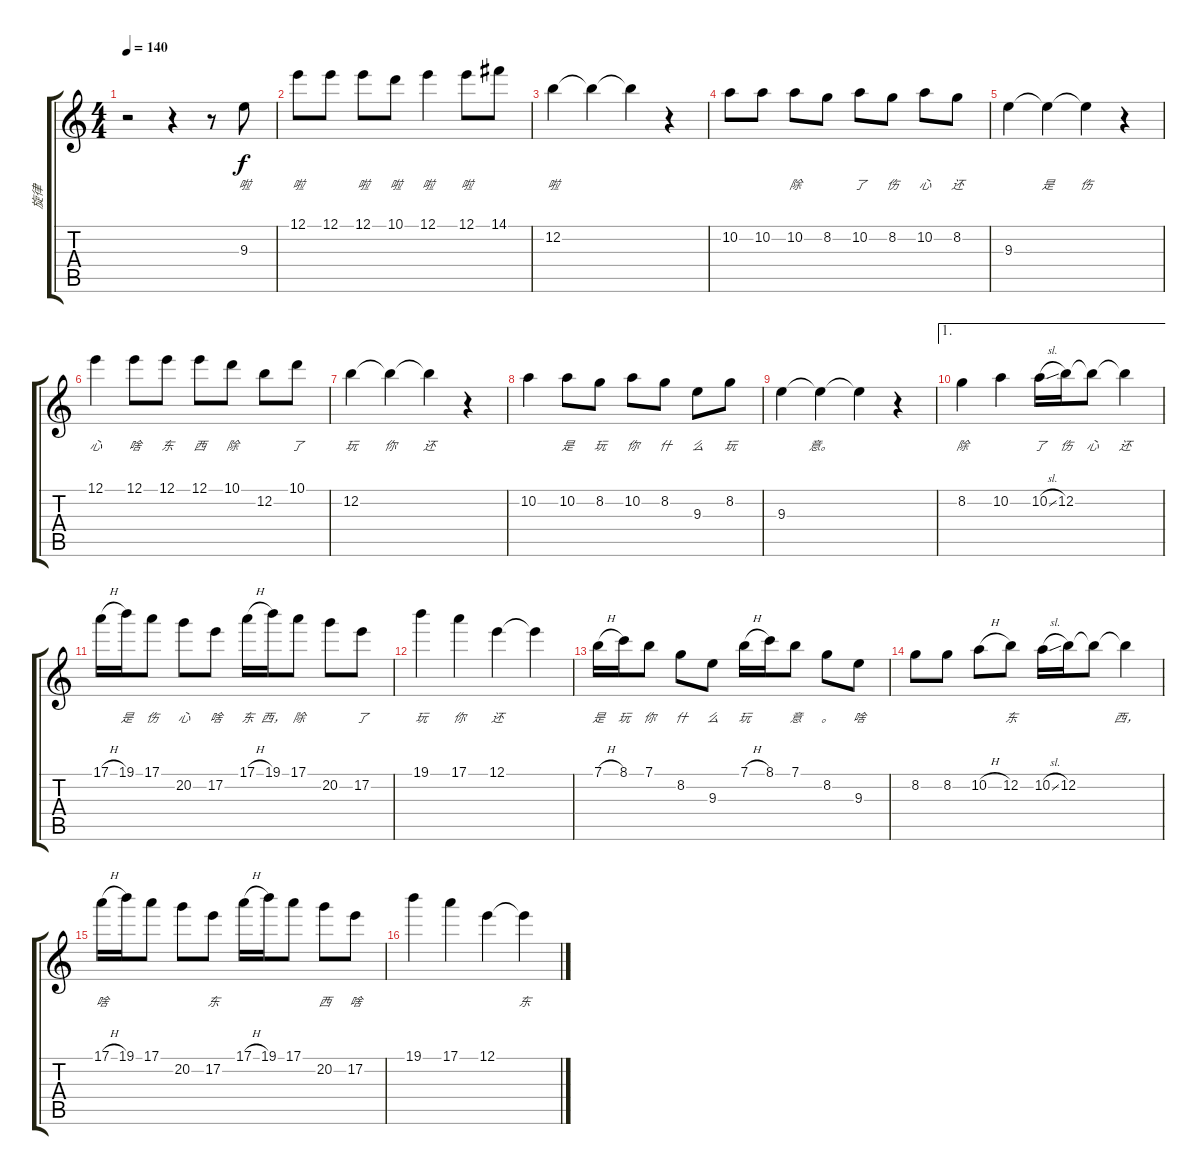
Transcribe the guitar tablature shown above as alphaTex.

\track ("旋律" "旋律") {instrument acousticguitarsteel}
\staff {score tabs}
\tuning (E4 B3 G3 D3 A2 E2) {hide}
\ts (4 4)
\tempo 140
\clef g2
\ks c
r.2{dy f} r.4 r.8 9.3.8{lyrics (0 "啦") lyrics (1 "") lyrics (2 "") lyrics (3 "") lyrics (4 "")} |
12.1.8{lyrics (0 "啦") lyrics (1 "") lyrics (2 "") lyrics (3 "") lyrics (4 "")} 12.1.8{lyrics (0 "") lyrics (1 "") lyrics (2 "") lyrics (3 "") lyrics (4 "")} 12.1.8{lyrics (0 "啦") lyrics (1 "") lyrics (2 "") lyrics (3 "") lyrics (4 "")} 10.1.8{lyrics (0 "啦") lyrics (1 "") lyrics (2 "") lyrics (3 "") lyrics (4 "")} 12.1.4{lyrics (0 "啦") lyrics (1 "") lyrics (2 "") lyrics (3 "") lyrics (4 "")} 12.1.8{lyrics (0 "啦") lyrics (1 "") lyrics (2 "") lyrics (3 "") lyrics (4 "")} 14.1.8{lyrics (0 "") lyrics (1 "") lyrics (2 "") lyrics (3 "") lyrics (4 "")} |
12.2.4{lyrics (0 "啦") lyrics (1 "") lyrics (2 "") lyrics (3 "") lyrics (4 "")} 12.2{t}.4{lyrics (0 "") lyrics (1 "") lyrics (2 "") lyrics (3 "") lyrics (4 "")} 12.2{t}.4{lyrics (0 "") lyrics (1 "") lyrics (2 "") lyrics (3 "") lyrics (4 "")} r.4 |
10.2.8{lyrics (0 "") lyrics (1 "") lyrics (2 "") lyrics (3 "") lyrics (4 "")} 10.2.8{lyrics (0 "") lyrics (1 "") lyrics (2 "") lyrics (3 "") lyrics (4 "")} 10.2.8{lyrics (0 "除") lyrics (1 "") lyrics (2 "") lyrics (3 "") lyrics (4 "")} 8.2.8{lyrics (0 "") lyrics (1 "") lyrics (2 "") lyrics (3 "") lyrics (4 "")} 10.2.8{lyrics (0 "了") lyrics (1 "") lyrics (2 "") lyrics (3 "") lyrics (4 "")} 8.2.8{lyrics (0 "伤") lyrics (1 "") lyrics (2 "") lyrics (3 "") lyrics (4 "")} 10.2.8{lyrics (0 "心") lyrics (1 "") lyrics (2 "") lyrics (3 "") lyrics (4 "")} 8.2.8{lyrics (0 "还") lyrics (1 "") lyrics (2 "") lyrics (3 "") lyrics (4 "")} |
9.3.4{lyrics (0 "") lyrics (1 "") lyrics (2 "") lyrics (3 "") lyrics (4 "")} 9.3{t}.4{lyrics (0 "是") lyrics (1 "") lyrics (2 "") lyrics (3 "") lyrics (4 "")} 9.3{t}.4{lyrics (0 "伤") lyrics (1 "") lyrics (2 "") lyrics (3 "") lyrics (4 "")} r.4 |
12.1.4{lyrics (0 "心") lyrics (1 "") lyrics (2 "") lyrics (3 "") lyrics (4 "")} 12.1.8{lyrics (0 "啥") lyrics (1 "") lyrics (2 "") lyrics (3 "") lyrics (4 "")} 12.1.8{lyrics (0 "东") lyrics (1 "") lyrics (2 "") lyrics (3 "") lyrics (4 "")} 12.1.8{lyrics (0 "西") lyrics (1 "") lyrics (2 "") lyrics (3 "") lyrics (4 "")} 10.1.8{lyrics (0 "除") lyrics (1 "") lyrics (2 "") lyrics (3 "") lyrics (4 "")} 12.2.8{lyrics (0 "") lyrics (1 "") lyrics (2 "") lyrics (3 "") lyrics (4 "")} 10.1.8{lyrics (0 "了") lyrics (1 "") lyrics (2 "") lyrics (3 "") lyrics (4 "")} |
12.2.4{lyrics (0 "玩") lyrics (1 "") lyrics (2 "") lyrics (3 "") lyrics (4 "")} 12.2{t}.4{lyrics (0 "你") lyrics (1 "") lyrics (2 "") lyrics (3 "") lyrics (4 "")} 12.2{t}.4{lyrics (0 "还") lyrics (1 "") lyrics (2 "") lyrics (3 "") lyrics (4 "")} r.4 |
10.2.4{lyrics (0 "") lyrics (1 "") lyrics (2 "") lyrics (3 "") lyrics (4 "")} 10.2.8{lyrics (0 "是") lyrics (1 "") lyrics (2 "") lyrics (3 "") lyrics (4 "")} 8.2.8{lyrics (0 "玩") lyrics (1 "") lyrics (2 "") lyrics (3 "") lyrics (4 "")} 10.2.8{lyrics (0 "你") lyrics (1 "") lyrics (2 "") lyrics (3 "") lyrics (4 "")} 8.2.8{lyrics (0 "什") lyrics (1 "") lyrics (2 "") lyrics (3 "") lyrics (4 "")} 9.3.8{lyrics (0 "么") lyrics (1 "") lyrics (2 "") lyrics (3 "") lyrics (4 "")} 8.2.8{lyrics (0 "玩") lyrics (1 "") lyrics (2 "") lyrics (3 "") lyrics (4 "")} |
9.3.4{lyrics (0 "") lyrics (1 "") lyrics (2 "") lyrics (3 "") lyrics (4 "")} 9.3{t}.4{lyrics (0 "意。") lyrics (1 "") lyrics (2 "") lyrics (3 "") lyrics (4 "")} 9.3{t}.4{lyrics (0 "") lyrics (1 "") lyrics (2 "") lyrics (3 "") lyrics (4 "")} r.4 |
\ae 1
8.2.4{lyrics (0 "除") lyrics (1 "") lyrics (2 "") lyrics (3 "") lyrics (4 "")} 10.2.4{lyrics (0 "") lyrics (1 "") lyrics (2 "") lyrics (3 "") lyrics (4 "")} 10.2{sl}.16{lyrics (0 "了") lyrics (1 "") lyrics (2 "") lyrics (3 "") lyrics (4 "")} 12.2.16{lyrics (0 "伤") lyrics (1 "") lyrics (2 "") lyrics (3 "") lyrics (4 "")} 12.2{t}.8{lyrics (0 "心") lyrics (1 "") lyrics (2 "") lyrics (3 "") lyrics (4 "")} 12.2{t}.4{lyrics (0 "还") lyrics (1 "") lyrics (2 "") lyrics (3 "") lyrics (4 "")} |
17.1{h}.16{lyrics (0 "") lyrics (1 "") lyrics (2 "") lyrics (3 "") lyrics (4 "")} 19.1.16{lyrics (0 "是") lyrics (1 "") lyrics (2 "") lyrics (3 "") lyrics (4 "")} 17.1.8{lyrics (0 "伤") lyrics (1 "") lyrics (2 "") lyrics (3 "") lyrics (4 "")} 20.2.8{lyrics (0 "心") lyrics (1 "") lyrics (2 "") lyrics (3 "") lyrics (4 "")} 17.2.8{lyrics (0 "啥") lyrics (1 "") lyrics (2 "") lyrics (3 "") lyrics (4 "")} 17.1{h}.16{lyrics (0 "东") lyrics (1 "") lyrics (2 "") lyrics (3 "") lyrics (4 "")} 19.1.16{lyrics (0 "西，") lyrics (1 "") lyrics (2 "") lyrics (3 "") lyrics (4 "")} 17.1.8{lyrics (0 "除") lyrics (1 "") lyrics (2 "") lyrics (3 "") lyrics (4 "")} 20.2.8{lyrics (0 "") lyrics (1 "") lyrics (2 "") lyrics (3 "") lyrics (4 "")} 17.2.8{lyrics (0 "了") lyrics (1 "") lyrics (2 "") lyrics (3 "") lyrics (4 "")} |
19.1.4{lyrics (0 "玩") lyrics (1 "") lyrics (2 "") lyrics (3 "") lyrics (4 "")} 17.1.4{lyrics (0 "你") lyrics (1 "") lyrics (2 "") lyrics (3 "") lyrics (4 "")} 12.1.4{lyrics (0 "还") lyrics (1 "") lyrics (2 "") lyrics (3 "") lyrics (4 "")} 12.1{t}.4{lyrics (0 "") lyrics (1 "") lyrics (2 "") lyrics (3 "") lyrics (4 "")} |
7.1{h}.16{lyrics (0 "是") lyrics (1 "") lyrics (2 "") lyrics (3 "") lyrics (4 "")} 8.1.16{lyrics (0 "玩") lyrics (1 "") lyrics (2 "") lyrics (3 "") lyrics (4 "")} 7.1.8{lyrics (0 "你") lyrics (1 "") lyrics (2 "") lyrics (3 "") lyrics (4 "")} 8.2.8{lyrics (0 "什") lyrics (1 "") lyrics (2 "") lyrics (3 "") lyrics (4 "")} 9.3.8{lyrics (0 "么") lyrics (1 "") lyrics (2 "") lyrics (3 "") lyrics (4 "")} 7.1{h}.16{lyrics (0 "玩") lyrics (1 "") lyrics (2 "") lyrics (3 "") lyrics (4 "")} 8.1.16{lyrics (0 "") lyrics (1 "") lyrics (2 "") lyrics (3 "") lyrics (4 "")} 7.1.8{lyrics (0 "意") lyrics (1 "") lyrics (2 "") lyrics (3 "") lyrics (4 "")} 8.2.8{lyrics (0 "。") lyrics (1 "") lyrics (2 "") lyrics (3 "") lyrics (4 "")} 9.3.8{lyrics (0 "啥") lyrics (1 "") lyrics (2 "") lyrics (3 "") lyrics (4 "")} |
8.2.8{lyrics (0 "") lyrics (1 "") lyrics (2 "") lyrics (3 "") lyrics (4 "")} 8.2.8{lyrics (0 "") lyrics (1 "") lyrics (2 "") lyrics (3 "") lyrics (4 "")} 10.2{h}.8{lyrics (0 "") lyrics (1 "") lyrics (2 "") lyrics (3 "") lyrics (4 "")} 12.2.8{lyrics (0 "东") lyrics (1 "") lyrics (2 "") lyrics (3 "") lyrics (4 "")} 10.2{sl}.16{lyrics (0 "") lyrics (1 "") lyrics (2 "") lyrics (3 "") lyrics (4 "")} 12.2.16{lyrics (0 "") lyrics (1 "") lyrics (2 "") lyrics (3 "") lyrics (4 "")} 12.2{t}.8{lyrics (0 "") lyrics (1 "") lyrics (2 "") lyrics (3 "") lyrics (4 "")} 12.2{t}.4{lyrics (0 "西，") lyrics (1 "") lyrics (2 "") lyrics (3 "") lyrics (4 "")} |
17.1{h}.16{lyrics (0 "啥") lyrics (1 "") lyrics (2 "") lyrics (3 "") lyrics (4 "")} 19.1.16{lyrics (0 "") lyrics (1 "") lyrics (2 "") lyrics (3 "") lyrics (4 "")} 17.1.8{lyrics (0 "") lyrics (1 "") lyrics (2 "") lyrics (3 "") lyrics (4 "")} 20.2.8{lyrics (0 "") lyrics (1 "") lyrics (2 "") lyrics (3 "") lyrics (4 "")} 17.2.8{lyrics (0 "东") lyrics (1 "") lyrics (2 "") lyrics (3 "") lyrics (4 "")} 17.1{h}.16{lyrics (0 "") lyrics (1 "") lyrics (2 "") lyrics (3 "") lyrics (4 "")} 19.1.16{lyrics (0 "") lyrics (1 "") lyrics (2 "") lyrics (3 "") lyrics (4 "")} 17.1.8{lyrics (0 "") lyrics (1 "") lyrics (2 "") lyrics (3 "") lyrics (4 "")} 20.2.8{lyrics (0 "西") lyrics (1 "") lyrics (2 "") lyrics (3 "") lyrics (4 "")} 17.2.8{lyrics (0 "啥") lyrics (1 "") lyrics (2 "") lyrics (3 "") lyrics (4 "")} |
19.1.4{lyrics (0 "") lyrics (1 "") lyrics (2 "") lyrics (3 "") lyrics (4 "")} 17.1.4{lyrics (0 "") lyrics (1 "") lyrics (2 "") lyrics (3 "") lyrics (4 "")} 12.1.4{lyrics (0 "") lyrics (1 "") lyrics (2 "") lyrics (3 "") lyrics (4 "")} 12.1{t}.4{lyrics (0 "东") lyrics (1 "") lyrics (2 "") lyrics (3 "") lyrics (4 "")}
